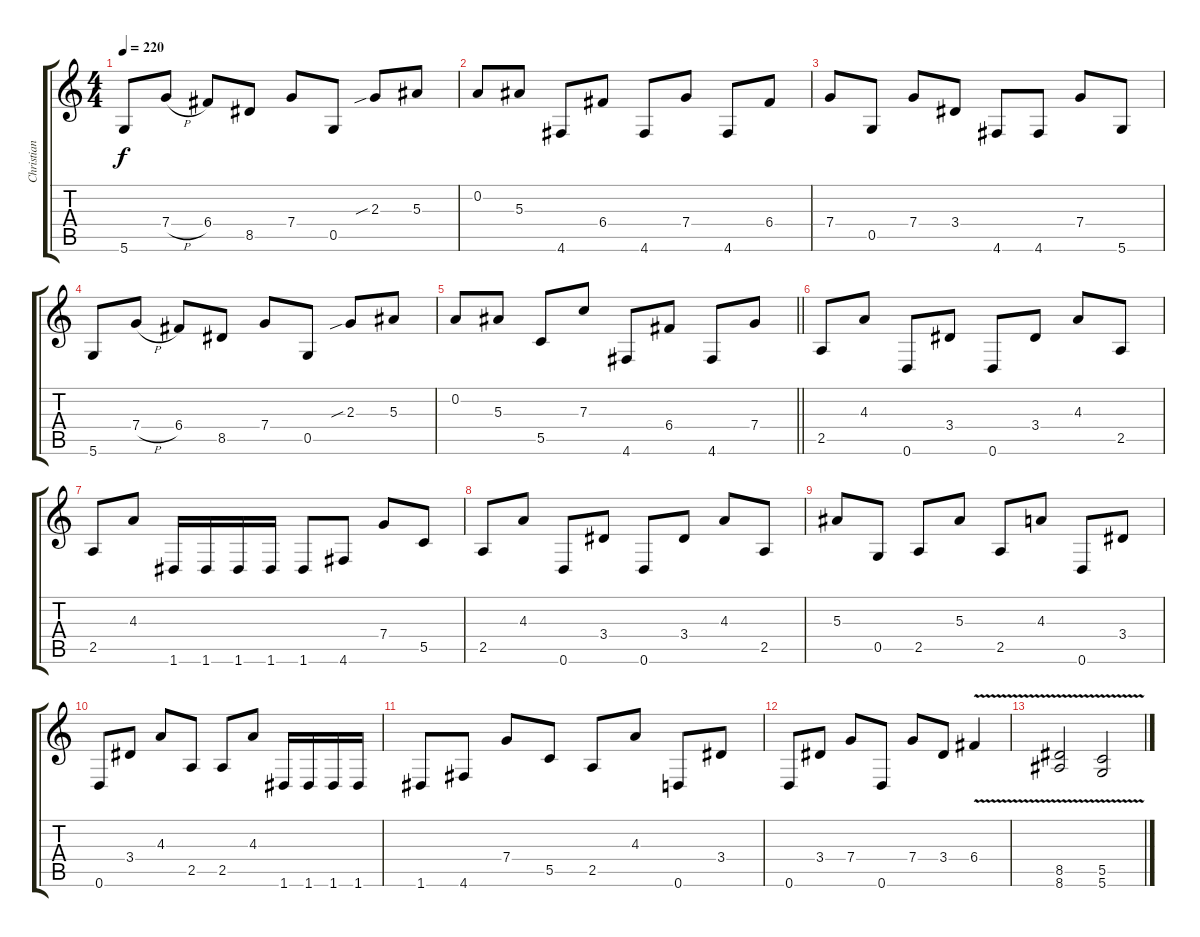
\track ("Christian Muenzer" "Christian ") {instrument distortionguitar}
\staff {score tabs}
\tuning (D4 A3 F3 C3 G2 D2) {hide}
\ts (4 4)
\tempo 220
\clef g2
\ks c
5.6.8{dy f} 7.4{h}.8 6.4.8 8.5.8 7.4.8 0.5.8 2.3{sib}.8 5.3.8 |
0.2.8 5.3.8 4.6.8 6.4.8 4.6.8 7.4.8 4.6.8 6.4.8 |
7.4.8 0.5.8 7.4.8 3.4.8 4.6.8 4.6.8 7.4.8 5.6.8 |
5.6.8 7.4{h}.8 6.4.8 8.5.8 7.4.8 0.5.8 2.3{sib}.8 5.3.8 |
\barLineRight lightlight
0.2.8 5.3.8 5.5.8 7.3.8 4.6.8 6.4.8 4.6.8 7.4.8 |
2.5.8 4.3.8 0.6.8 3.4.8 0.6.8 3.4.8 4.3.8 2.5.8 |
2.5.8 4.3.8 1.6.16 1.6.16 1.6.16 1.6.16 1.6.8 4.6.8 7.4.8 5.5.8 |
2.5.8 4.3.8 0.6.8 3.4.8 0.6.8 3.4.8 4.3.8 2.5.8 |
5.3.8 0.5.8 2.5.8 5.3.8 2.5.8 4.3.8 0.6.8 3.4.8 |
0.6.8 3.4.8 4.3.8 2.5.8 2.5.8 4.3.8 1.6.16 1.6.16 1.6.16 1.6.16 |
1.6.8 4.6.8 7.4.8 5.5.8 2.5.8 4.3.8 0.6.8 3.4.8 |
0.6.8 3.4.8 7.4.8 0.6.8 7.4.8 3.4.8 6.4{v}.4 |
(8.5 8.6{v}).2 (5.5 5.6{v}).2
